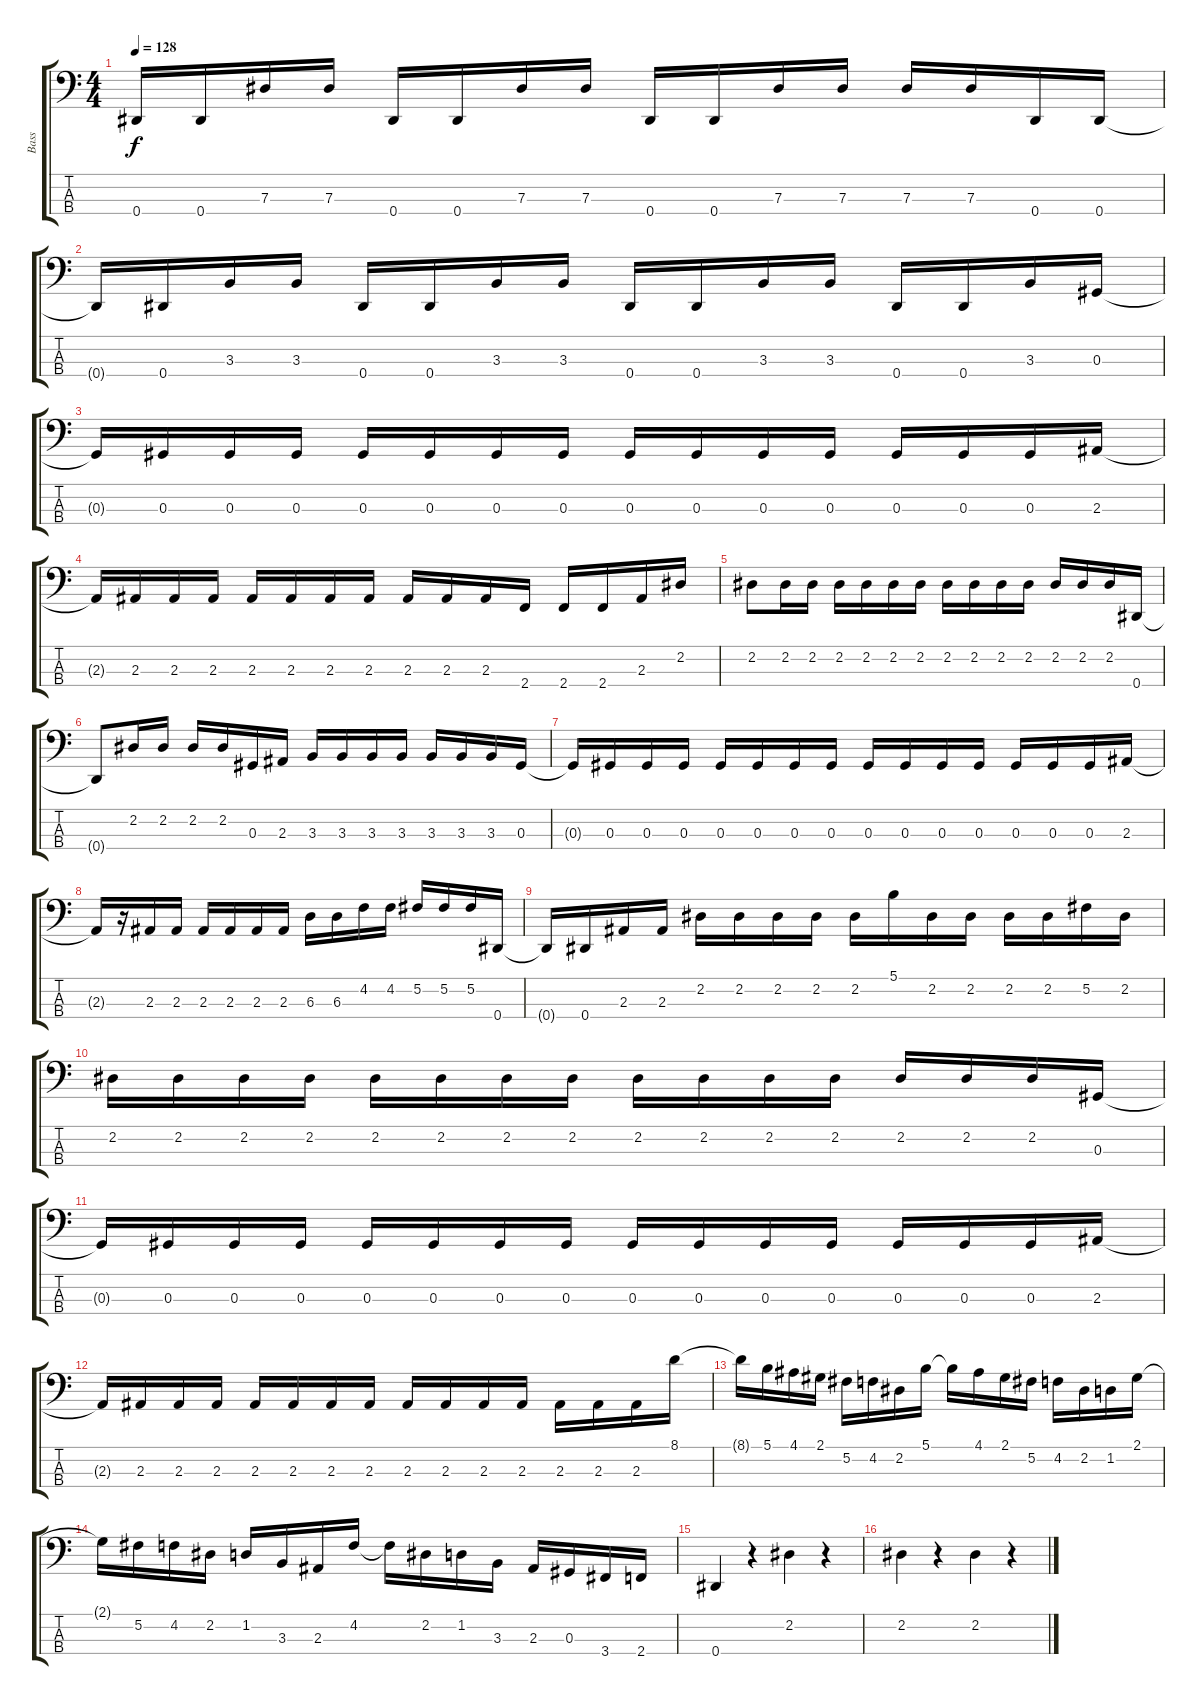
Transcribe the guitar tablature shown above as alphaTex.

\track ("Bass" "Bass") {instrument electricbasspick}
\staff {score tabs}
\tuning (Gb2 Db2 Ab1 Eb1) {hide}
\ts (4 4)
\tempo 128
\clef f4
\ks c
0.4{t}.16{dy f} 0.4.16 7.3.16 7.3.16 0.4.16 0.4.16 7.3.16 7.3.16 0.4.16 0.4.16 7.3.16 7.3.16 7.3.16 7.3.16 0.4.16 0.4.16 |
0.4{t}.16 0.4.16 3.3.16 3.3.16 0.4.16 0.4.16 3.3.16 3.3.16 0.4.16 0.4.16 3.3.16 3.3.16 0.4.16 0.4.16 3.3.16 0.3.16 |
0.3{t}.16 0.3.16 0.3.16 0.3.16 0.3.16 0.3.16 0.3.16 0.3.16 0.3.16 0.3.16 0.3.16 0.3.16 0.3.16 0.3.16 0.3.16 2.3.16 |
2.3{t}.16 2.3.16 2.3.16 2.3.16 2.3.16 2.3.16 2.3.16 2.3.16 2.3.16 2.3.16 2.3.16 2.4.16 2.4.16 2.4.16 2.3.16 2.2.16 |
2.2.8 2.2.16 2.2.16 2.2.16 2.2.16 2.2.16 2.2.16 2.2.16 2.2.16 2.2.16 2.2.16 2.2.16 2.2.16 2.2.16 0.4.16 |
0.4{t}.8 2.2.16 2.2.16 2.2.16 2.2.16 0.3.16 2.3.16 3.3.16 3.3.16 3.3.16 3.3.16 3.3.16 3.3.16 3.3.16 0.3.16 |
0.3{t}.16 0.3.16 0.3.16 0.3.16 0.3.16 0.3.16 0.3.16 0.3.16 0.3.16 0.3.16 0.3.16 0.3.16 0.3.16 0.3.16 0.3.16 2.3.16 |
2.3{t}.16 r.16 2.3.16 2.3.16 2.3.16 2.3.16 2.3.16 2.3.16 6.3.16 6.3.16 4.2.16 4.2.16 5.2.16 5.2.16 5.2.16 0.4.16 |
0.4{t}.16 0.4.16 2.3.16 2.3.16 2.2.16 2.2.16 2.2.16 2.2.16 2.2.16 5.1.16 2.2.16 2.2.16 2.2.16 2.2.16 5.2.16 2.2.16 |
2.2.16 2.2.16 2.2.16 2.2.16 2.2.16 2.2.16 2.2.16 2.2.16 2.2.16 2.2.16 2.2.16 2.2.16 2.2.16 2.2.16 2.2.16 0.3.16 |
0.3{t}.16 0.3.16 0.3.16 0.3.16 0.3.16 0.3.16 0.3.16 0.3.16 0.3.16 0.3.16 0.3.16 0.3.16 0.3.16 0.3.16 0.3.16 2.3.16 |
2.3{t}.16 2.3.16 2.3.16 2.3.16 2.3.16 2.3.16 2.3.16 2.3.16 2.3.16 2.3.16 2.3.16 2.3.16 2.3.16 2.3.16 2.3.16 8.1.16 |
8.1{t}.16 5.1.16 4.1.16 2.1.16 5.2.16 4.2.16 2.2.16 5.1.16 5.1{t}.16 4.1.16 2.1.16 5.2.16 4.2.16 2.2.16 1.2.16 2.1.16 |
2.1{t}.16 5.2.16 4.2.16 2.2.16 1.2.16 3.3.16 2.3.16 4.2.16 4.2{t}.16 2.2.16 1.2.16 3.3.16 2.3.16 0.3.16 3.4.16 2.4.16 |
0.4.4 r.4 2.2.4 r.4 |
2.2.4 r.4 2.2.4 r.4
